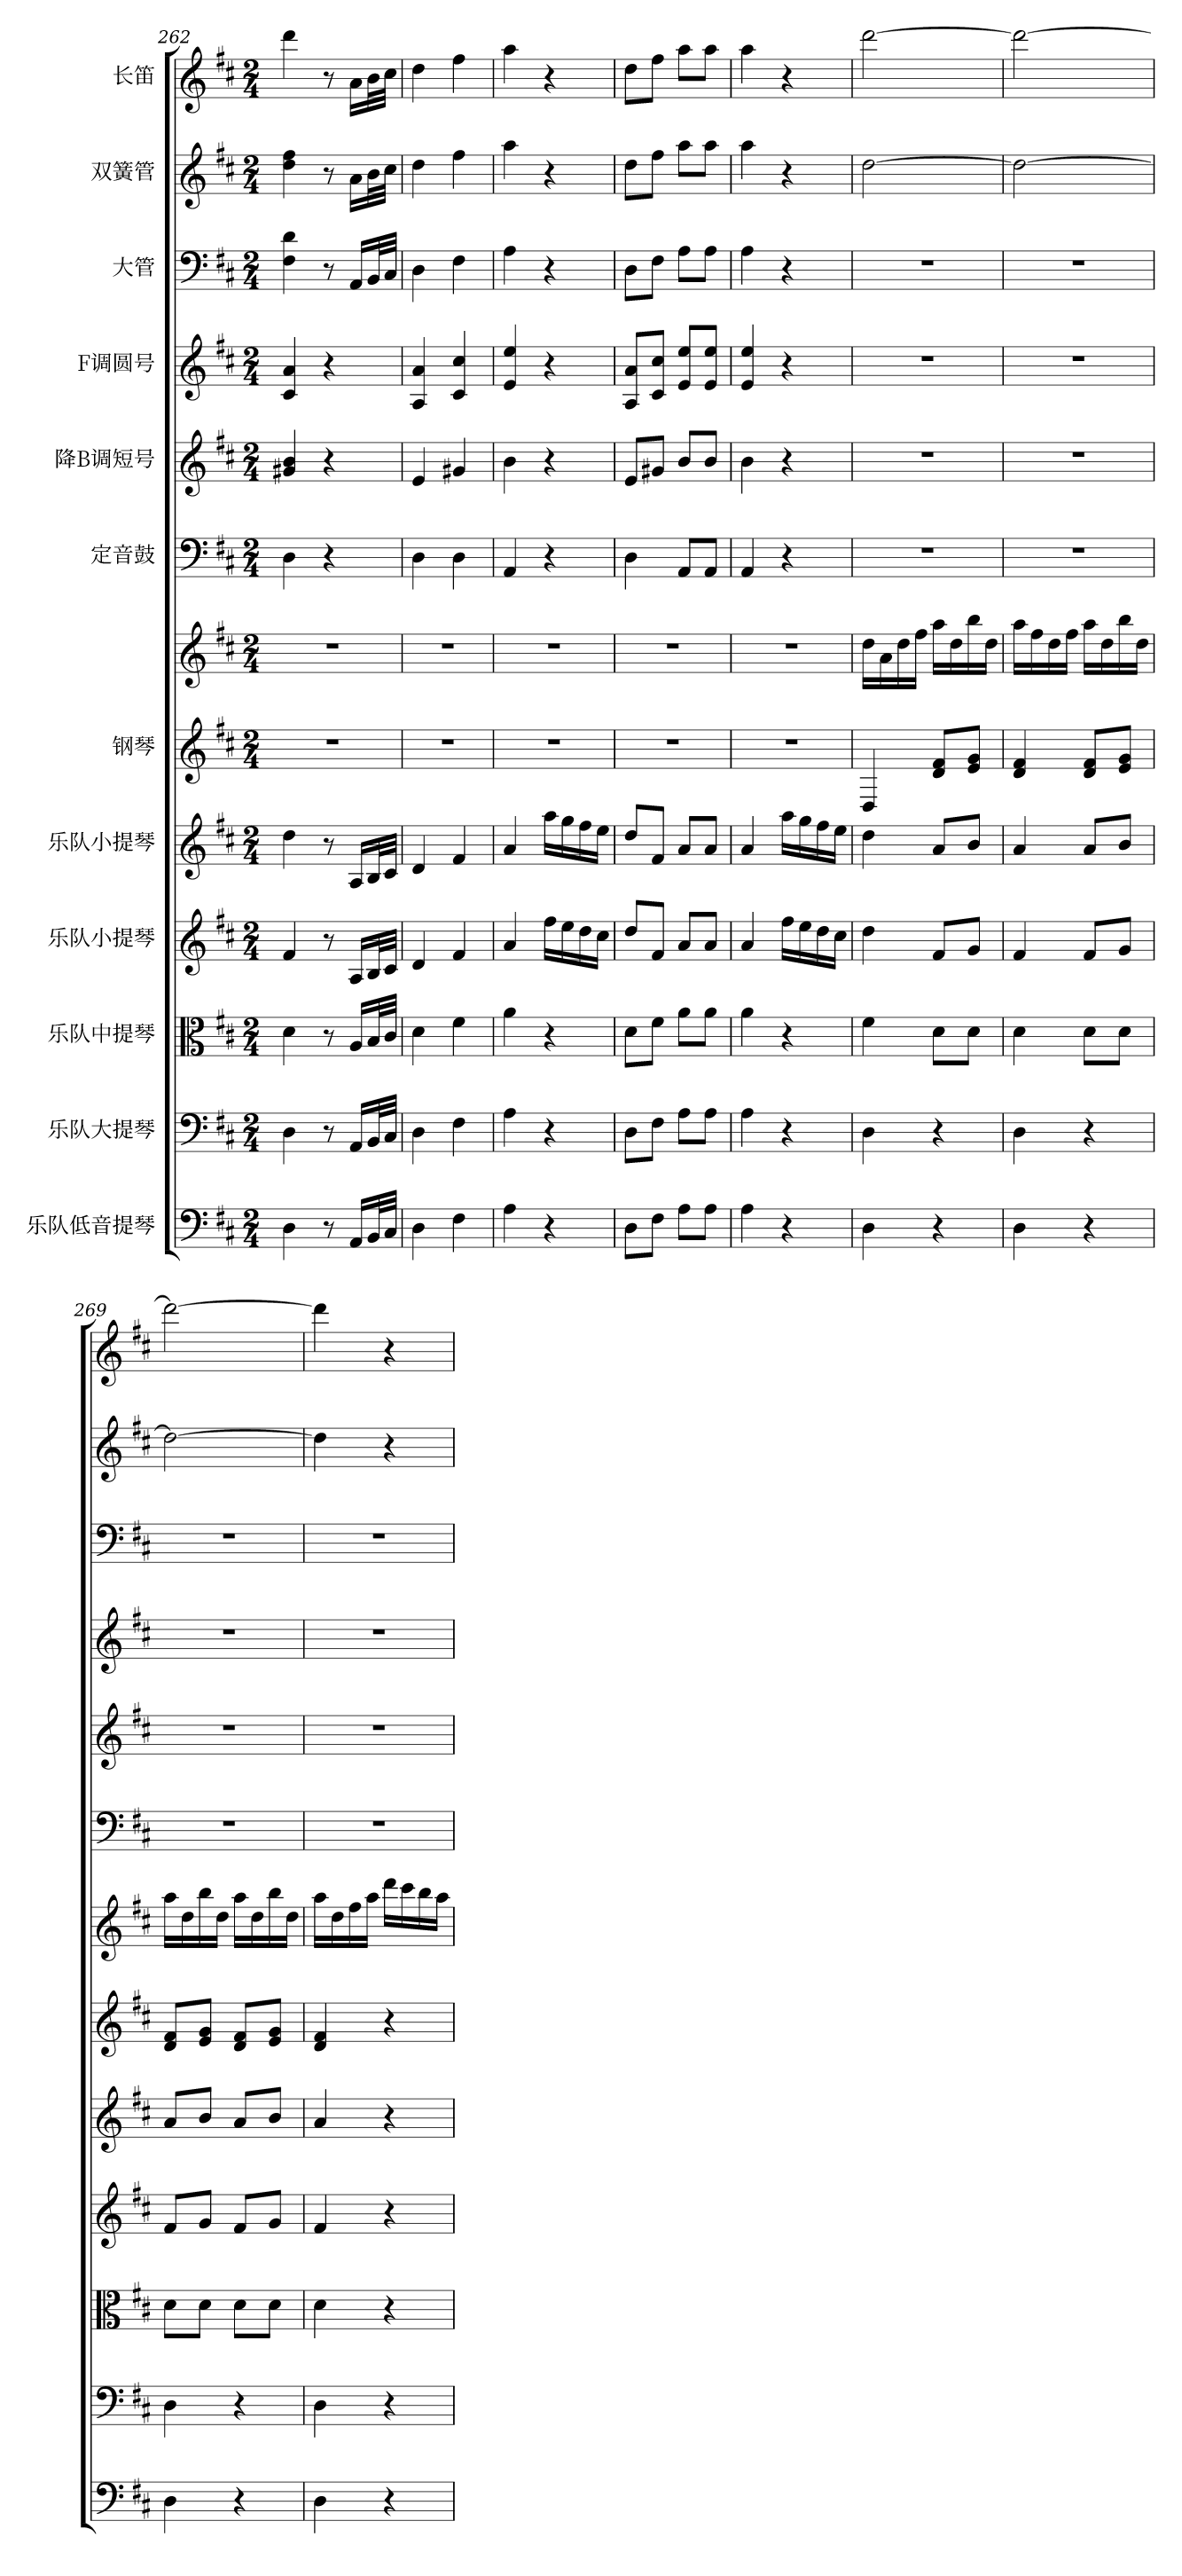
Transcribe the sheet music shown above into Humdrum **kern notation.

**kern	**kern	**kern	**kern	**kern	**kern	**kern	**kern	**kern	**kern	**kern	**kern	**kern
*part12	*part11	*part10	*part9	*part8	*part7	*part7	*part6	*part5	*part4	*part3	*part2	*part1
*staff13	*staff12	*staff11	*staff10	*staff9	*staff8	*staff7	*staff6	*staff5	*staff4	*staff3	*staff2	*staff1
*I"乐队低音提琴	*I"乐队大提琴	*I"乐队中提琴	*I"乐队小提琴	*I"乐队小提琴	*I"钢琴	*	*I"定音鼓	*I"降B调短号	*I"F调圆号	*I"大管	*I"双簧管	*I"长笛
!!LO:PB:g=z
*clefF4	*clefF4	*clefC3	*clefG2	*clefG2	*clefG2	*clefG2	*clefF4	*clefG2	*clefG2	*clefF4	*clefG2	*clefG2
*ITrd7c12	*	*	*	*	*	*	*	*ITrd1c2	*ITrd4c7	*	*	*
*k[f#c#]	*k[f#c#]	*k[f#c#]	*k[f#c#]	*k[f#c#]	*k[f#c#]	*k[f#c#]	*k[f#c#]	*k[]	*k[f#]	*k[f#c#]	*k[f#c#]	*k[f#c#]
*M2/4	*M2/4	*M2/4	*M2/4	*M2/4	*M2/4	*M2/4	*M2/4	*M2/4	*M2/4	*M2/4	*M2/4	*M2/4
=262	=262	=262	=262	=262	=262	=262	=262	=262	=262	=262	=262	=262
4DD\	4D\	4d\	4f#/	4dd\	2r	2r	4D\	4f#X/ 4a/	4F#/ 4d/	4F#\ 4d\	4dd\ 4ff#\	4ddd\
8r	8r	8r	8r	8r	.	.	4r	4r	4r	8r	8r	8r
16AAA/LL	16AA/LL	16A/LL	16A/LL	16A/LL	.	.	.	.	.	16AA/LL	16a\LL	16a\LL
32BBB/L	32BB/L	32B/L	32B/L	32B/L	.	.	.	.	.	32BB/L	32b\L	32b\L
32CC#/JJJ	32C#/JJJ	32c#/JJJ	32c#/JJJ	32c#/JJJ	.	.	.	.	.	32C#/JJJ	32cc#\JJJ	32cc#\JJJ
=263	=263	=263	=263	=263	=263	=263	=263	=263	=263	=263	=263	=263
4DD\	4D\	4d\	4d/	4d/	2r	2r	4D\	4d/	4D/ 4d/	4D\	4dd\	4dd\
4FF#\	4F#\	4f#\	4f#/	4f#/	.	.	4D\	4f#X/	4F#/ 4f#/	4F#\	4ff#\	4ff#\
=264	=264	=264	=264	=264	=264	=264	=264	=264	=264	=264	=264	=264
4AA\	4A\	4a\	4a/	4a/	2r	2r	4AA/	4a\	4A/ 4a/	4A\	4aa\	4aa\
4r	4r	4r	16ff#\LL	16aa\LL	.	.	4r	4r	4r	4r	4r	4r
.	.	.	16ee\	16gg\	.	.	.	.	.	.	.	.
.	.	.	16dd\	16ff#\	.	.	.	.	.	.	.	.
.	.	.	16cc#\JJ	16ee\JJ	.	.	.	.	.	.	.	.
=265	=265	=265	=265	=265	=265	=265	=265	=265	=265	=265	=265	=265
8DD\L	8D\L	8d\L	8dd/L	8dd/L	2r	2r	4D\	8d/L	8D/ 8d/L	8D\L	8dd\L	8dd\L
8FF#\J	8F#\J	8f#\J	8f#/J	8f#/J	.	.	.	8f#X/J	8F#/ 8f#/J	8F#\J	8ff#\J	8ff#\J
8AA\L	8A\L	8a\L	8a/L	8a/L	.	.	8AA/L	8a/L	8A/ 8a/L	8A\L	8aa\L	8aa\L
8AA\J	8A\J	8a\J	8a/J	8a/J	.	.	8AA/J	8a/J	8A/ 8a/J	8A\J	8aa\J	8aa\J
=266	=266	=266	=266	=266	=266	=266	=266	=266	=266	=266	=266	=266
4AA\	4A\	4a\	4a/	4a/	2r	2r	4AA/	4a\	4A/ 4a/	4A\	4aa\	4aa\
4r	4r	4r	16ff#\LL	16aa\LL	.	.	4r	4r	4r	4r	4r	4r
.	.	.	16ee\	16gg\	.	.	.	.	.	.	.	.
.	.	.	16dd\	16ff#\	.	.	.	.	.	.	.	.
.	.	.	16cc#\JJ	16ee\JJ	.	.	.	.	.	.	.	.
=267	=267	=267	=267	=267	=267	=267	=267	=267	=267	=267	=267	=267
4DD\	4D\	4f#\	4dd\	4dd\	4D/	16dd\LL	2r	2r	2r	2r	[2dd\	[2ddd\
.	.	.	.	.	.	16a\	.	.	.	.	.	.
.	.	.	.	.	.	16dd\	.	.	.	.	.	.
.	.	.	.	.	.	16ff#\JJ	.	.	.	.	.	.
4r	4r	8d\L	8f#/L	8a/L	8d/ 8f#/L	16aa\LL	.	.	.	.	.	.
.	.	.	.	.	.	16dd\	.	.	.	.	.	.
.	.	8d\J	8g/J	8b/J	8e/ 8g/J	16bb\	.	.	.	.	.	.
.	.	.	.	.	.	16dd\JJ	.	.	.	.	.	.
!!LO:PB:g=z
=268	=268	=268	=268	=268	=268	=268	=268	=268	=268	=268	=268	=268
4DD\	4D\	4d\	4f#/	4a/	4d/ 4f#/	16aa\LL	2r	2r	2r	2r	2dd\_	2ddd\_
.	.	.	.	.	.	16ff#\	.	.	.	.	.	.
.	.	.	.	.	.	16dd\	.	.	.	.	.	.
.	.	.	.	.	.	16ff#\JJ	.	.	.	.	.	.
4r	4r	8d\L	8f#/L	8a/L	8d/ 8f#/L	16aa\LL	.	.	.	.	.	.
.	.	.	.	.	.	16dd\	.	.	.	.	.	.
.	.	8d\J	8g/J	8b/J	8e/ 8g/J	16bb\	.	.	.	.	.	.
.	.	.	.	.	.	16dd\JJ	.	.	.	.	.	.
=269	=269	=269	=269	=269	=269	=269	=269	=269	=269	=269	=269	=269
4DD\	4D\	8d\L	8f#/L	8a/L	8d/ 8f#/L	16aa\LL	2r	2r	2r	2r	2dd\_	2ddd\_
.	.	.	.	.	.	16dd\	.	.	.	.	.	.
.	.	8d\J	8g/J	8b/J	8e/ 8g/J	16bb\	.	.	.	.	.	.
.	.	.	.	.	.	16dd\JJ	.	.	.	.	.	.
4r	4r	8d\L	8f#/L	8a/L	8d/ 8f#/L	16aa\LL	.	.	.	.	.	.
.	.	.	.	.	.	16dd\	.	.	.	.	.	.
.	.	8d\J	8g/J	8b/J	8e/ 8g/J	16bb\	.	.	.	.	.	.
.	.	.	.	.	.	16dd\JJ	.	.	.	.	.	.
=270	=270	=270	=270	=270	=270	=270	=270	=270	=270	=270	=270	=270
4DD\	4D\	4d\	4f#/	4a/	4d/ 4f#/	16aa\LL	2r	2r	2r	2r	4dd\]	4ddd\]
.	.	.	.	.	.	16dd\	.	.	.	.	.	.
.	.	.	.	.	.	16ff#\	.	.	.	.	.	.
.	.	.	.	.	.	16aa\JJ	.	.	.	.	.	.
4r	4r	4r	4r	4r	4r	16ddd\LL	.	.	.	.	4r	4r
.	.	.	.	.	.	16ccc#\	.	.	.	.	.	.
.	.	.	.	.	.	16bb\	.	.	.	.	.	.
.	.	.	.	.	.	16aa\JJ	.	.	.	.	.	.
=	=	=	=	=	=	=	=	=	=	=	=	=
*-	*-	*-	*-	*-	*-	*-	*-	*-	*-	*-	*-	*-
